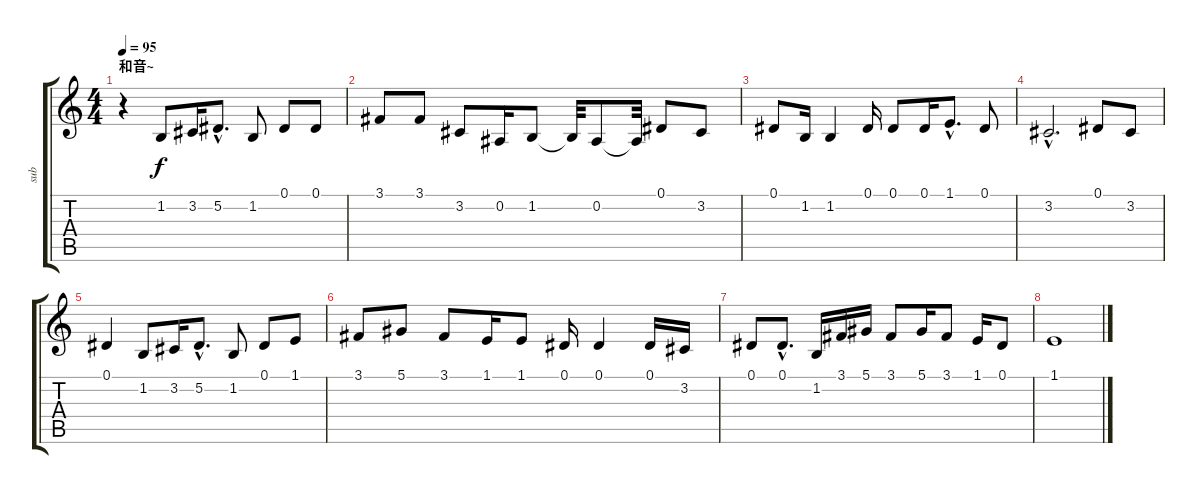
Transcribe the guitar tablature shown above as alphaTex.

\track ("sub" "sub") {instrument violin}
\staff {score tabs}
\tuning (Eb4 Bb3 Gb3 Db3 Ab2 Eb2) {hide}
\ts (4 4)
\section ("" "和音~")
\tempo 95
\clef g2
\ks c
r.4{dy f} 1.2.8 3.2.16 5.2{hac}.8{d} 1.2.8 0.1.8 0.1.8 |
3.1.8 3.1.8 3.2.8 0.2.16 1.2.8 1.2{t}.32 0.2.8 0.2{t}.32 0.1.8 3.2.8 |
0.1.8 1.2.16 1.2.4 0.1.16 0.1.8 0.1.16 1.1{hac}.8{d} 0.1.8 |
3.2{hac}.2{d} 0.1.8 3.2.8 |
0.1.4 1.2.8 3.2.16 5.2{hac}.8{d} 1.2.8 0.1.8 1.1.8 |
3.1.8 5.1.8 3.1.8 1.1.16 1.1.8 0.1.16 0.1.4 0.1.16 3.2.16 |
0.1.8 0.1{hac}.8{d} 1.2.16 3.1.16 5.1.16 3.1.8 5.1.16 3.1.8 1.1.16 0.1.8 |
1.1.1
